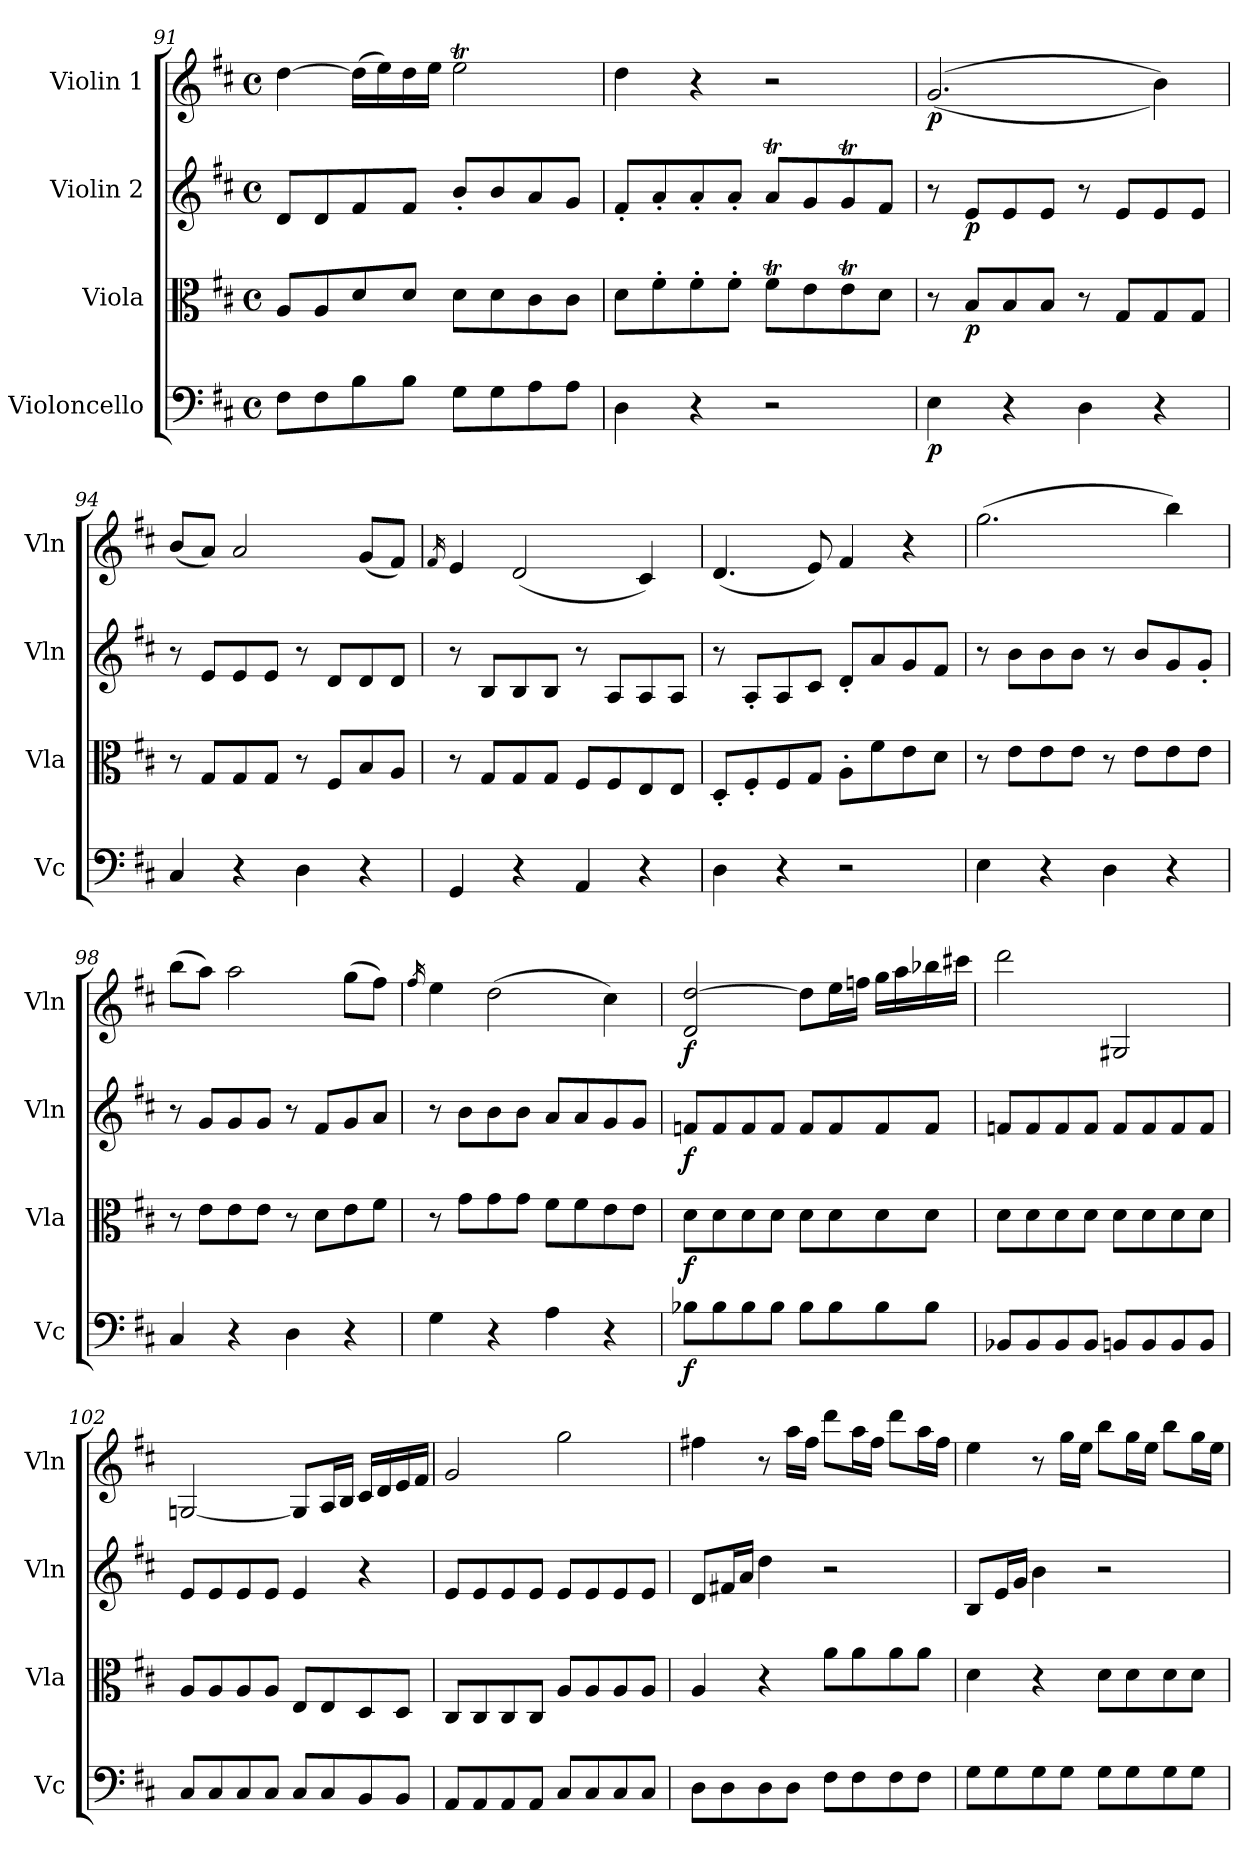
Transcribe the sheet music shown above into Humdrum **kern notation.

**kern	**dynam	**kern	**dynam	**kern	**dynam	**kern	**dynam
*part4	*part4	*part3	*part3	*part2	*part2	*part1	*part1
*staff4	*staff4	*staff3	*staff3	*staff2	*staff2	*staff1	*staff1
*I"Violoncello	*	*I"Viola	*	*I"Violin 2	*	*I"Violin 1	*
*I'Vc	*	*I'Vla	*	*I'Vln	*	*I'Vln	*
*clefF4	*	*clefC3	*	*clefG2	*	*clefG2	*
*k[f#c#]	*	*k[f#c#]	*	*k[f#c#]	*	*k[f#c#]	*
*M4/4	*	*M4/4	*	*M4/4	*	*M4/4	*
*met(c)	*	*met(c)	*	*met(c)	*	*met(c)	*
=91	=91	=91	=91	=91	=91	=91	=91
8F#\L	.	8A/L	.	8d/L	.	[4dd\	.
8F#\	.	8A/	.	8d/	.	.	.
8B\	.	8d/	.	8f#/	.	(>16dd\LL]	.
.	.	.	.	.	.	16ee\)	.
8B\J	.	8d/J	.	8f#/J	.	16dd\	.
.	.	.	.	.	.	16ee\JJ	.
8G\L	.	8d\L	.	8b'/L	.	2eeT\	.
8G\	.	8d\	.	8b/	.	.	.
8A\	.	8c#\	.	8a/	.	.	.
8A\J	.	8c#\J	.	8g/J	.	.	.
=92	=92	=92	=92	=92	=92	=92	=92
4D\	.	8d\L	.	8f#'/L	.	4dd\	.
.	.	8f#'\	.	8a'/	.	.	.
4r	.	8f#'\	.	8a'/	.	4r	.
.	.	8f#'\J	.	8a'/J	.	.	.
2r	.	8f#t\L	.	8aT/L	.	2r	.
.	.	8e\	.	8g/	.	.	.
.	.	8eT\	.	8gT/	.	.	.
.	.	8d\J	.	8f#/J	.	.	.
=93	=93	=93	=93	=93	=93	=93	=93
!	!LO:DY:b	!	!	!	!	!	!LO:DY:b
4E\	p	8r	.	8r	.	(>(>2.g/	p
!	!	!	!LO:DY:b	!	!LO:DY:b	!	!
.	.	8B/L	p	8e/L	p	.	.
4r	.	8B/	.	8e/	.	.	.
.	.	8B/J	.	8e/J	.	.	.
4D\	.	8r	.	8r	.	.	.
.	.	8G/L	.	8e/L	.	.	.
4r	.	8G/	.	8e/	.	4b\))	.
.	.	8G/J	.	8e/J	.	.	.
=94	=94	=94	=94	=94	=94	=94	=94
4C#/	.	8r	.	8r	.	(<8b/L	.
.	.	8G/L	.	8e/L	.	8a/J)	.
4r	.	8G/	.	8e/	.	2a/	.
.	.	8G/J	.	8e/J	.	.	.
4D\	.	8r	.	8r	.	.	.
.	.	8F#/L	.	8d/L	.	.	.
4r	.	8B/	.	8d/	.	(<8g/L	.
.	.	8A/J	.	8d/J	.	8f#/J)	.
=95	=95	=95	=95	=95	=95	=95	=95
.	.	.	.	.	.	16qf#/	.
4GG/	.	8r	.	8r	.	4e/	.
.	.	8G/L	.	8B/L	.	.	.
4r	.	8G/	.	8B/	.	(<2d/	.
.	.	8G/J	.	8B/J	.	.	.
4AA/	.	8F#/L	.	8r	.	.	.
.	.	8F#/	.	8A/L	.	.	.
4r	.	8E/	.	8A/	.	4c#/)	.
.	.	8E/J	.	8A/J	.	.	.
!!LO:PB:g=z
=96	=96	=96	=96	=96	=96	=96	=96
4D\	.	8D'/L	.	8r	.	(<4.d/	.
.	.	8F#'/	.	8A'/L	.	.	.
4r	.	8F#/	.	8A/	.	.	.
.	.	8G/J	.	8c#/J	.	8e/)	.
2r	.	8A'\L	.	8d'/L	.	4f#/	.
.	.	8f#\	.	8a/	.	.	.
.	.	8e\	.	8g/	.	4r	.
.	.	8d\J	.	8f#/J	.	.	.
=97	=97	=97	=97	=97	=97	=97	=97
4E\	.	8r	.	8r	.	(>2.gg\	.
.	.	8e\L	.	8b\L	.	.	.
4r	.	8e\	.	8b\	.	.	.
.	.	8e\J	.	8b\J	.	.	.
4D\	.	8r	.	8r	.	.	.
.	.	8e\L	.	8b/L	.	.	.
4r	.	8e\	.	8g/	.	4bb\)	.
.	.	8e\J	.	8g'/J	.	.	.
=98	=98	=98	=98	=98	=98	=98	=98
4C#/	.	8r	.	8r	.	(>8bb\L	.
.	.	8e\L	.	8g/L	.	8aa\J)	.
4r	.	8e\	.	8g/	.	2aa\	.
.	.	8e\J	.	8g/J	.	.	.
4D\	.	8r	.	8r	.	.	.
.	.	8d\L	.	8f#/L	.	.	.
4r	.	8e\	.	8g/	.	(>8gg\L	.
.	.	8f#\J	.	8a/J	.	8ff#\J)	.
=99	=99	=99	=99	=99	=99	=99	=99
.	.	.	.	.	.	16qff#/	.
4G\	.	8r	.	8r	.	4ee\	.
.	.	8g\L	.	8b\L	.	.	.
4r	.	8g\	.	8b\	.	(>2dd\	.
.	.	8g\J	.	8b\J	.	.	.
4A\	.	8f#\L	.	8a/L	.	.	.
.	.	8f#\	.	8a/	.	.	.
4r	.	8e\	.	8g/	.	4cc#\)	.
.	.	8e\J	.	8g/J	.	.	.
=100	=100	=100	=100	=100	=100	=100	=100
!	!LO:DY:b	!	!LO:DY:b	!	!LO:DY:b	!	!LO:DY:b
8B-X\L	f	8d\L	f	8fn/L	f	2d/ [2dd/	f
8B-\	.	8d\	.	8f/	.	.	.
8B-\	.	8d\	.	8f/	.	.	.
8B-\J	.	8d\J	.	8f/J	.	.	.
8B-\L	.	8d\L	.	8f/L	.	8dd\L]	.
8B-\	.	8d\	.	8f/	.	16ee\L	.
.	.	.	.	.	.	16ffn\JJ	.
8B-\	.	8d\	.	8f/	.	16gg\LL	.
.	.	.	.	.	.	16aa\	.
8B-\J	.	8d\J	.	8f/J	.	16bb-X\	.
.	.	.	.	.	.	16ccc#X\JJ	.
=101	=101	=101	=101	=101	=101	=101	=101
8BB-X/L	.	8d\L	.	8fn/L	.	2ddd\	.
8BB-/	.	8d\	.	8f/	.	.	.
8BB-/	.	8d\	.	8f/	.	.	.
8BB-/J	.	8d\J	.	8f/J	.	.	.
8BBn/L	.	8d\L	.	8f/L	.	2G#X/	.
8BB/	.	8d\	.	8f/	.	.	.
8BB/	.	8d\	.	8f/	.	.	.
8BB/J	.	8d\J	.	8f/J	.	.	.
!!LO:LB:g=z
=102	=102	=102	=102	=102	=102	=102	=102
8C#/L	.	8A/L	.	8e/L	.	[2Gn/	.
8C#/	.	8A/	.	8e/	.	.	.
8C#/	.	8A/	.	8e/	.	.	.
8C#/J	.	8A/J	.	8e/J	.	.	.
8C#/L	.	8E/L	.	4e/	.	8G/L]	.
8C#/	.	8E/	.	.	.	16A/L	.
.	.	.	.	.	.	16B/JJ	.
8BB/	.	8D/	.	4r	.	16c#/LL	.
.	.	.	.	.	.	16d/	.
8BB/J	.	8D/J	.	.	.	16e/	.
.	.	.	.	.	.	16f#/JJ	.
=103	=103	=103	=103	=103	=103	=103	=103
8AA/L	.	8C#/L	.	8e/L	.	2g/	.
8AA/	.	8C#/	.	8e/	.	.	.
8AA/	.	8C#/	.	8e/	.	.	.
8AA/J	.	8C#/J	.	8e/J	.	.	.
8C#/L	.	8A/L	.	8e/L	.	2gg\	.
8C#/	.	8A/	.	8e/	.	.	.
8C#/	.	8A/	.	8e/	.	.	.
8C#/J	.	8A/J	.	8e/J	.	.	.
=104	=104	=104	=104	=104	=104	=104	=104
8D\L	.	4A/	.	8d/L	.	4ff#X\	.
8D\	.	.	.	16f#X/L	.	.	.
.	.	.	.	16a/JJ	.	.	.
8D\	.	4r	.	4dd\	.	8r	.
8D\J	.	.	.	.	.	16aa\LL	.
.	.	.	.	.	.	16ff#\JJ	.
8F#\L	.	8a\L	.	2r	.	8ddd\L	.
8F#\	.	8a\	.	.	.	16aa\L	.
.	.	.	.	.	.	16ff#\JJ	.
8F#\	.	8a\	.	.	.	8ddd\L	.
8F#\J	.	8a\J	.	.	.	16aa\L	.
.	.	.	.	.	.	16ff#\JJ	.
=105	=105	=105	=105	=105	=105	=105	=105
8G\L	.	4d\	.	8B/L	.	4ee\	.
8G\	.	.	.	16e/L	.	.	.
.	.	.	.	16g/JJ	.	.	.
8G\	.	4r	.	4b\	.	8r	.
8G\J	.	.	.	.	.	16gg\LL	.
.	.	.	.	.	.	16ee\JJ	.
8G\L	.	8d\L	.	2r	.	8bb\L	.
8G\	.	8d\	.	.	.	16gg\L	.
.	.	.	.	.	.	16ee\JJ	.
8G\	.	8d\	.	.	.	8bb\L	.
8G\J	.	8d\J	.	.	.	16gg\L	.
.	.	.	.	.	.	16ee\JJ	.
=	=	=	=	=	=	=	=
*-	*-	*-	*-	*-	*-	*-	*-
